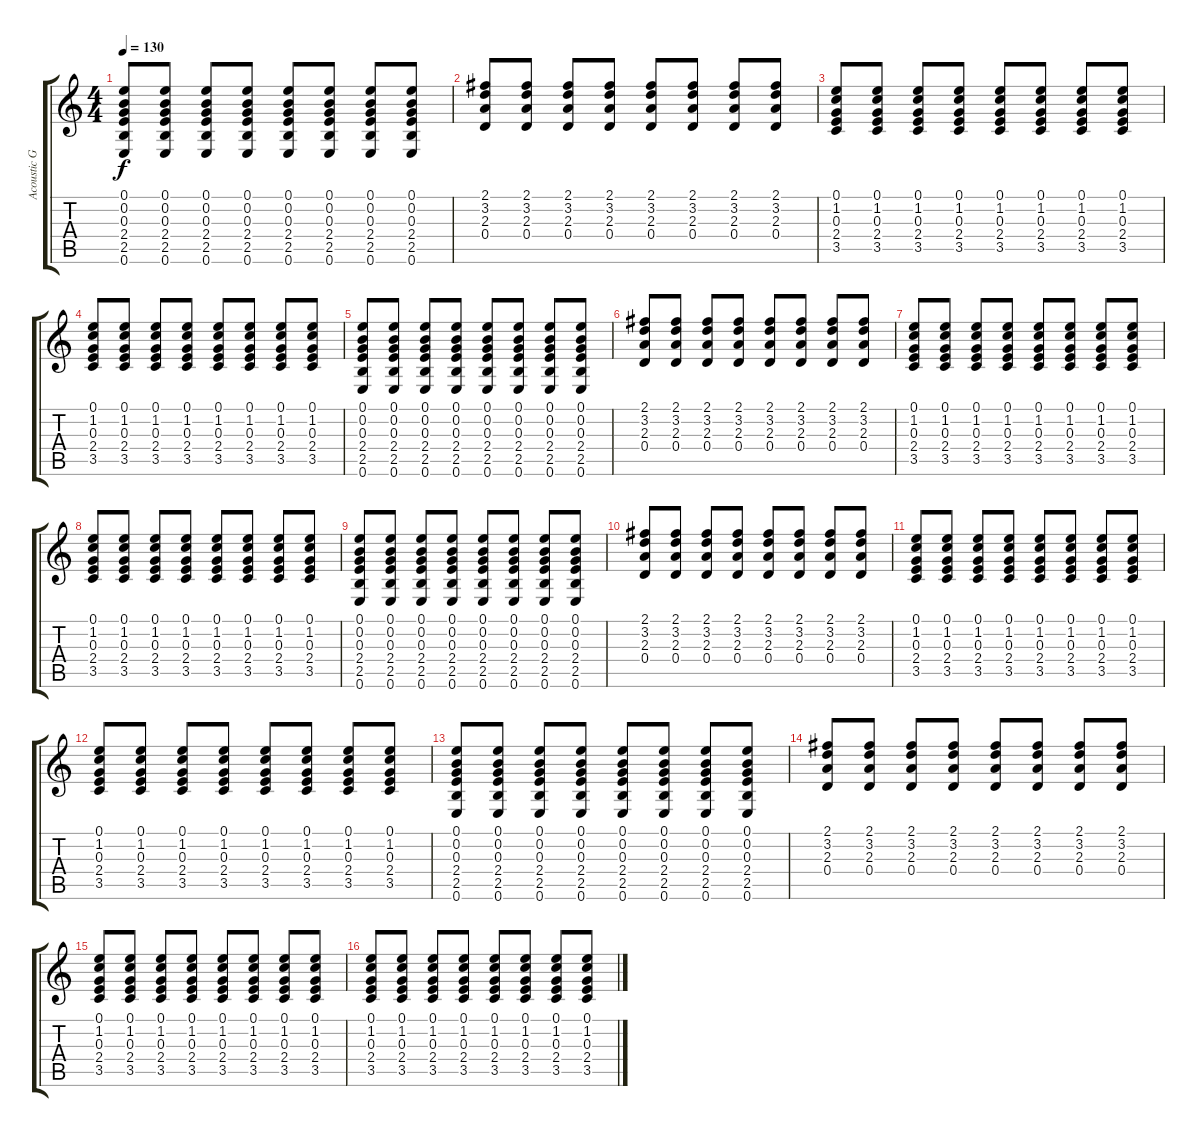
\track ("Acoustic Guitar" "Acoustic G") {instrument acousticguitarnylon}
\staff {score tabs}
\tuning (E4 B3 G3 D3 A2 E2) {hide}
\ts (4 4)
\tempo 130
\clef g2
\ks c
(0.1 0.2 0.3 2.4 2.5 0.6).8{dy f} (0.1 0.2 0.3 2.4 2.5 0.6).8 (0.1 0.2 0.3 2.4 2.5 0.6).8 (0.1 0.2 0.3 2.4 2.5 0.6).8 (0.1 0.2 0.3 2.4 2.5 0.6).8 (0.1 0.2 0.3 2.4 2.5 0.6).8 (0.1 0.2 0.3 2.4 2.5 0.6).8 (0.1 0.2 0.3 2.4 2.5 0.6).8 |
(2.1 3.2 2.3 0.4).8 (2.1 3.2 2.3 0.4).8 (2.1 3.2 2.3 0.4).8 (2.1 3.2 2.3 0.4).8 (2.1 3.2 2.3 0.4).8 (2.1 3.2 2.3 0.4).8 (2.1 3.2 2.3 0.4).8 (2.1 3.2 2.3 0.4).8 |
(0.1 1.2 0.3 2.4 3.5).8 (0.1 1.2 0.3 2.4 3.5).8 (0.1 1.2 0.3 2.4 3.5).8 (0.1 1.2 0.3 2.4 3.5).8 (0.1 1.2 0.3 2.4 3.5).8 (0.1 1.2 0.3 2.4 3.5).8 (0.1 1.2 0.3 2.4 3.5).8 (0.1 1.2 0.3 2.4 3.5).8 |
(0.1 1.2 0.3 2.4 3.5).8 (0.1 1.2 0.3 2.4 3.5).8 (0.1 1.2 0.3 2.4 3.5).8 (0.1 1.2 0.3 2.4 3.5).8 (0.1 1.2 0.3 2.4 3.5).8 (0.1 1.2 0.3 2.4 3.5).8 (0.1 1.2 0.3 2.4 3.5).8 (0.1 1.2 0.3 2.4 3.5).8 |
(0.1 0.2 0.3 2.4 2.5 0.6).8 (0.1 0.2 0.3 2.4 2.5 0.6).8 (0.1 0.2 0.3 2.4 2.5 0.6).8 (0.1 0.2 0.3 2.4 2.5 0.6).8 (0.1 0.2 0.3 2.4 2.5 0.6).8 (0.1 0.2 0.3 2.4 2.5 0.6).8 (0.1 0.2 0.3 2.4 2.5 0.6).8 (0.1 0.2 0.3 2.4 2.5 0.6).8 |
(2.1 3.2 2.3 0.4).8 (2.1 3.2 2.3 0.4).8 (2.1 3.2 2.3 0.4).8 (2.1 3.2 2.3 0.4).8 (2.1 3.2 2.3 0.4).8 (2.1 3.2 2.3 0.4).8 (2.1 3.2 2.3 0.4).8 (2.1 3.2 2.3 0.4).8 |
(0.1 1.2 0.3 2.4 3.5).8 (0.1 1.2 0.3 2.4 3.5).8 (0.1 1.2 0.3 2.4 3.5).8 (0.1 1.2 0.3 2.4 3.5).8 (0.1 1.2 0.3 2.4 3.5).8 (0.1 1.2 0.3 2.4 3.5).8 (0.1 1.2 0.3 2.4 3.5).8 (0.1 1.2 0.3 2.4 3.5).8 |
(0.1 1.2 0.3 2.4 3.5).8 (0.1 1.2 0.3 2.4 3.5).8 (0.1 1.2 0.3 2.4 3.5).8 (0.1 1.2 0.3 2.4 3.5).8 (0.1 1.2 0.3 2.4 3.5).8 (0.1 1.2 0.3 2.4 3.5).8 (0.1 1.2 0.3 2.4 3.5).8 (0.1 1.2 0.3 2.4 3.5).8 |
(0.1 0.2 0.3 2.4 2.5 0.6).8 (0.1 0.2 0.3 2.4 2.5 0.6).8 (0.1 0.2 0.3 2.4 2.5 0.6).8 (0.1 0.2 0.3 2.4 2.5 0.6).8 (0.1 0.2 0.3 2.4 2.5 0.6).8 (0.1 0.2 0.3 2.4 2.5 0.6).8 (0.1 0.2 0.3 2.4 2.5 0.6).8 (0.1 0.2 0.3 2.4 2.5 0.6).8 |
(2.1 3.2 2.3 0.4).8 (2.1 3.2 2.3 0.4).8 (2.1 3.2 2.3 0.4).8 (2.1 3.2 2.3 0.4).8 (2.1 3.2 2.3 0.4).8 (2.1 3.2 2.3 0.4).8 (2.1 3.2 2.3 0.4).8 (2.1 3.2 2.3 0.4).8 |
(0.1 1.2 0.3 2.4 3.5).8 (0.1 1.2 0.3 2.4 3.5).8 (0.1 1.2 0.3 2.4 3.5).8 (0.1 1.2 0.3 2.4 3.5).8 (0.1 1.2 0.3 2.4 3.5).8 (0.1 1.2 0.3 2.4 3.5).8 (0.1 1.2 0.3 2.4 3.5).8 (0.1 1.2 0.3 2.4 3.5).8 |
(0.1 1.2 0.3 2.4 3.5).8 (0.1 1.2 0.3 2.4 3.5).8 (0.1 1.2 0.3 2.4 3.5).8 (0.1 1.2 0.3 2.4 3.5).8 (0.1 1.2 0.3 2.4 3.5).8 (0.1 1.2 0.3 2.4 3.5).8 (0.1 1.2 0.3 2.4 3.5).8 (0.1 1.2 0.3 2.4 3.5).8 |
(0.1 0.2 0.3 2.4 2.5 0.6).8 (0.1 0.2 0.3 2.4 2.5 0.6).8 (0.1 0.2 0.3 2.4 2.5 0.6).8 (0.1 0.2 0.3 2.4 2.5 0.6).8 (0.1 0.2 0.3 2.4 2.5 0.6).8 (0.1 0.2 0.3 2.4 2.5 0.6).8 (0.1 0.2 0.3 2.4 2.5 0.6).8 (0.1 0.2 0.3 2.4 2.5 0.6).8 |
(2.1 3.2 2.3 0.4).8 (2.1 3.2 2.3 0.4).8 (2.1 3.2 2.3 0.4).8 (2.1 3.2 2.3 0.4).8 (2.1 3.2 2.3 0.4).8 (2.1 3.2 2.3 0.4).8 (2.1 3.2 2.3 0.4).8 (2.1 3.2 2.3 0.4).8 |
(0.1 1.2 0.3 2.4 3.5).8 (0.1 1.2 0.3 2.4 3.5).8 (0.1 1.2 0.3 2.4 3.5).8 (0.1 1.2 0.3 2.4 3.5).8 (0.1 1.2 0.3 2.4 3.5).8 (0.1 1.2 0.3 2.4 3.5).8 (0.1 1.2 0.3 2.4 3.5).8 (0.1 1.2 0.3 2.4 3.5).8 |
(0.1 1.2 0.3 2.4 3.5).8 (0.1 1.2 0.3 2.4 3.5).8 (0.1 1.2 0.3 2.4 3.5).8 (0.1 1.2 0.3 2.4 3.5).8 (0.1 1.2 0.3 2.4 3.5).8 (0.1 1.2 0.3 2.4 3.5).8 (0.1 1.2 0.3 2.4 3.5).8 (0.1 1.2 0.3 2.4 3.5).8
